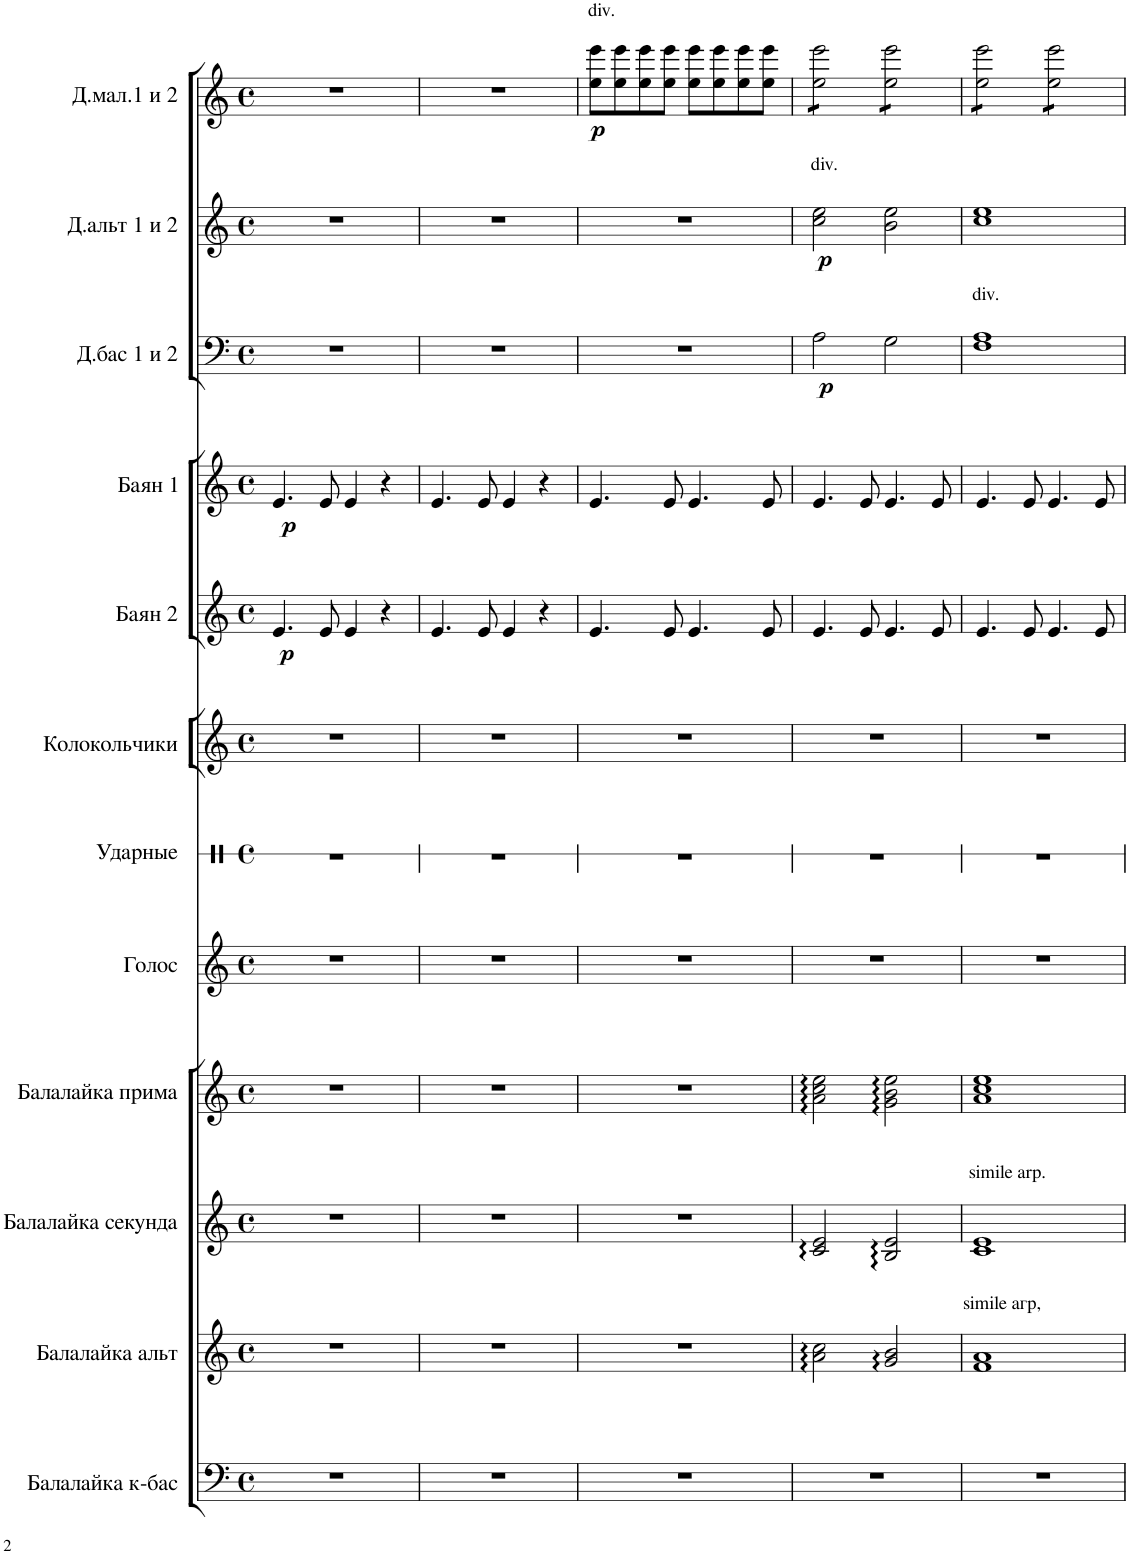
**kern	**kern	**kern	**kern	**kern	**kern	**kern	**kern	**dynam	**kern	**dynam	**kern	**dynam	**kern	**dynam	**kern	**dynam
*part12	*part11	*part10	*part9	*part8	*part7	*part6	*part5	*part5	*part4	*part4	*part3	*part3	*part2	*part2	*part1	*part1
*staff12	*staff11	*staff10	*staff9	*staff8	*staff7	*staff6	*staff5	*staff5	*staff4	*staff4	*staff3	*staff3	*staff2	*staff2	*staff1	*staff1
*I"Балалайка к-бас	*I"Балалайка альт	*I"Балалайка секунда	*I"Балалайка прима	*I"Голос	*I"Ударные	*I"Колокольчики	*I"Баян 2	*	*I"Баян 1	*	*I"Д.бас 1 и 2	*	*I"Д.альт 1 и 2	*	*I"Д.мал.1 и 2	*
*	*	*	*	*	*stria1	*	*	*	*	*	*	*	*	*	*	*
*clefF4	*clefG2	*clefG2	*clefG2	*clefG2	*clefX	*clefG2	*clefG2	*	*clefG2	*	*clefF4	*	*clefG2	*	*clefG2	*
*k[]	*k[]	*k[]	*k[]	*k[]	*k[]	*k[]	*k[]	*	*k[]	*	*k[]	*	*k[]	*	*k[]	*
*M4/4	*M4/4	*M4/4	*M4/4	*M4/4	*M4/4	*M4/4	*M4/4	*	*M4/4	*	*M4/4	*	*M4/4	*	*M4/4	*
*met(c)	*met(c)	*met(c)	*met(c)	*met(c)	*met(c)	*met(c)	*met(c)	*	*met(c)	*	*met(c)	*	*met(c)	*	*met(c)	*
=1	=1	=1	=1	=1	=1	=1	=1	=1	=1	=1	=1	=1	=1	=1	=1	=1
!	!	!	!	!	!	!	!	!LO:DY:b	!	!LO:DY:b	!	!	!	!	!	!
1r	1r	1r	1r	1r	1r	1r	4.e/	p	4.e/	p	1r	.	1r	.	1r	.
.	.	.	.	.	.	.	8e/	.	8e/	.	.	.	.	.	.	.
.	.	.	.	.	.	.	4e/	.	4e/	.	.	.	.	.	.	.
.	.	.	.	.	.	.	4r	.	4r	.	.	.	.	.	.	.
=2	=2	=2	=2	=2	=2	=2	=2	=2	=2	=2	=2	=2	=2	=2	=2	=2
1r	1r	1r	1r	1r	1r	1r	4.e/	.	4.e/	.	1r	.	1r	.	1r	.
.	.	.	.	.	.	.	8e/	.	8e/	.	.	.	.	.	.	.
.	.	.	.	.	.	.	4e/	.	4e/	.	.	.	.	.	.	.
.	.	.	.	.	.	.	4r	.	4r	.	.	.	.	.	.	.
=3	=3	=3	=3	=3	=3	=3	=3	=3	=3	=3	=3	=3	=3	=3	=3	=3
!	!	!	!	!	!	!	!	!	!	!	!	!	!	!	!LO:TX:a:t=div.	!
!	!	!	!	!	!	!	!	!	!	!	!	!	!	!	!	!LO:DY:b
1r	1r	1r	1r	1r	1r	1r	4.e/	.	4.e/	.	1r	.	1r	.	8ee\ 8eee\L	p
.	.	.	.	.	.	.	.	.	.	.	.	.	.	.	8ee\ 8eee\	.
.	.	.	.	.	.	.	.	.	.	.	.	.	.	.	8ee\ 8eee\	.
.	.	.	.	.	.	.	8e/	.	8e/	.	.	.	.	.	8ee\ 8eee\J	.
.	.	.	.	.	.	.	4.e/	.	4.e/	.	.	.	.	.	8ee\ 8eee\L	.
.	.	.	.	.	.	.	.	.	.	.	.	.	.	.	8ee\ 8eee\	.
.	.	.	.	.	.	.	.	.	.	.	.	.	.	.	8ee\ 8eee\	.
.	.	.	.	.	.	.	8e/	.	8e/	.	.	.	.	.	8ee\ 8eee\J	.
=4	=4	=4	=4	=4	=4	=4	=4	=4	=4	=4	=4	=4	=4	=4	=4	=4
!	!	!	!	!	!	!	!	!	!	!	!	!	!LO:TX:a:t=div.	!	!	!
!	!	!	!	!	!	!	!	!	!	!	!	!LO:DY:b	!	!LO:DY:b	!	!
*	*	*	*	*	*	*	*	*	*	*	*	*	*	*	*tremolo	*
1r	2a\ 2cc\	2c/ 2e/	2a\ 2cc\ 2ee\	1r	1r	1r	4.e/	.	4.e/	.	2A\	p	2cc\ 2ee\	p	8ee\ 8eee\L	.
.	.	.	.	.	.	.	.	.	.	.	.	.	.	.	8ee\ 8eee\	.
.	.	.	.	.	.	.	.	.	.	.	.	.	.	.	8ee\ 8eee\	.
.	.	.	.	.	.	.	8e/	.	8e/	.	.	.	.	.	8ee\ 8eee\J	.
.	2g/ 2b/	2B/ 2e/	2g\ 2b\ 2ee\	.	.	.	4.e/	.	4.e/	.	2G\	.	2b\ 2ee\	.	8ee\ 8eee\L	.
.	.	.	.	.	.	.	.	.	.	.	.	.	.	.	8ee\ 8eee\	.
.	.	.	.	.	.	.	.	.	.	.	.	.	.	.	8ee\ 8eee\	.
.	.	.	.	.	.	.	8e/	.	8e/	.	.	.	.	.	8ee\ 8eee\J	.
=5	=5	=5	=5	=5	=5	=5	=5	=5	=5	=5	=5	=5	=5	=5	=5	=5
!	!	!	!	!	!	!	!	!	!	!	!LO:TX:a:t=div.	!	!	!	!	!
!	!	!LO:TX:a:t=simile arp.	!	!	!	!	!	!	!	!	!	!	!	!	!	!
!	!LO:TX:a:t=simile агр,	!	!	!	!	!	!	!	!	!	!	!	!	!	!	!
1r	1f 1a	1c 1e	1a 1cc 1ee	1r	1r	1r	4.e/	.	4.e/	.	1F 1A	.	1cc 1ee	.	8ee\ 8eee\L	.
.	.	.	.	.	.	.	.	.	.	.	.	.	.	.	8ee\ 8eee\	.
.	.	.	.	.	.	.	.	.	.	.	.	.	.	.	8ee\ 8eee\	.
.	.	.	.	.	.	.	8e/	.	8e/	.	.	.	.	.	8ee\ 8eee\J	.
.	.	.	.	.	.	.	4.e/	.	4.e/	.	.	.	.	.	8ee\ 8eee\L	.
.	.	.	.	.	.	.	.	.	.	.	.	.	.	.	8ee\ 8eee\	.
.	.	.	.	.	.	.	.	.	.	.	.	.	.	.	8ee\ 8eee\	.
.	.	.	.	.	.	.	8e/	.	8e/	.	.	.	.	.	8ee\ 8eee\J	.
*	*	*	*	*	*	*	*	*	*	*	*	*	*	*	*Xtremolo	*
=	=	=	=	=	=	=	=	=	=	=	=	=	=	=	=	=
*-	*-	*-	*-	*-	*-	*-	*-	*-	*-	*-	*-	*-	*-	*-	*-	*-
